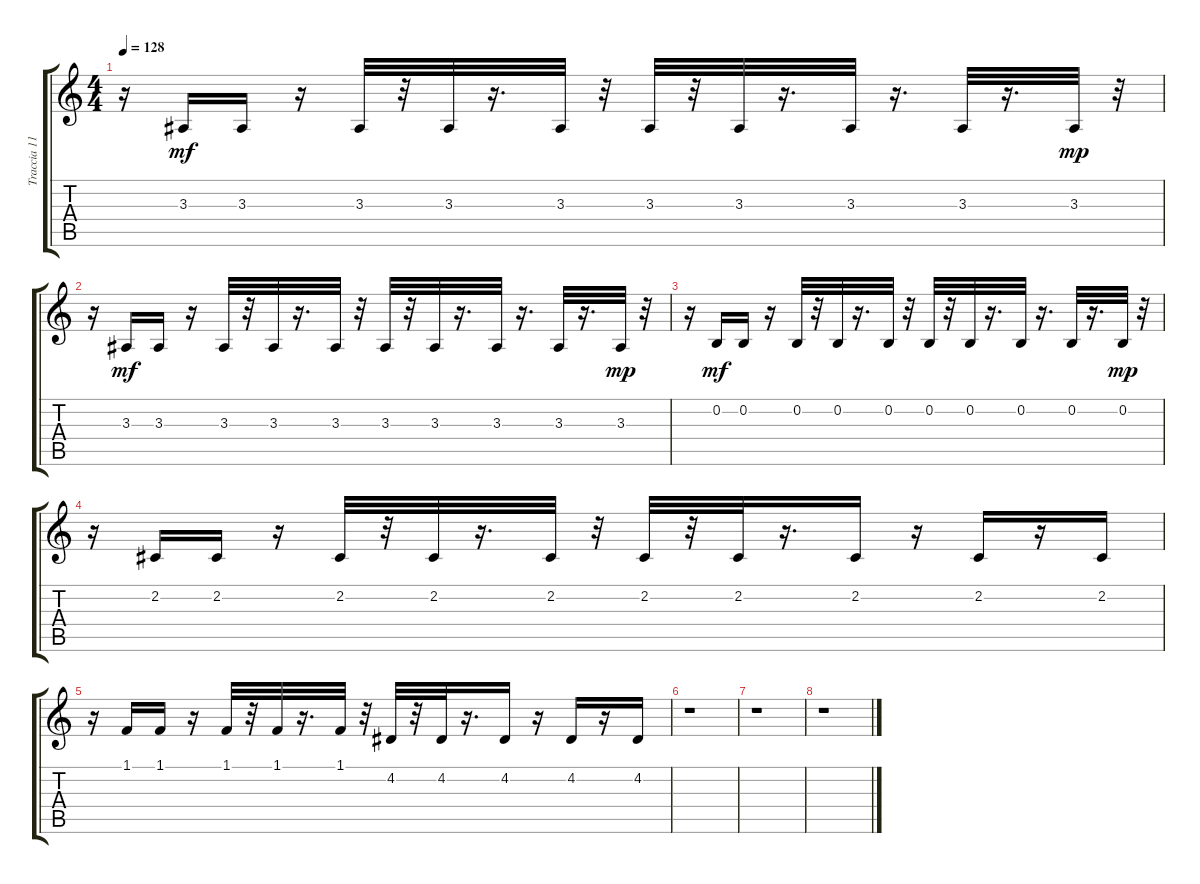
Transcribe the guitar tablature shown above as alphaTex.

\track ("Traccia 11" "Traccia 11") {instrument synthbrass1}
\staff {score tabs}
\tuning (E4 B3 G3 D3 A2 E2) {hide}
\ts (4 4)
\tempo 128
\clef g2
\ks c
r.16{dy mp} 3.3.16{dy mf} 3.3.16 r.16 3.3.32 r.32 3.3.32 r.16{d} 3.3.32 r.32 3.3.32 r.32 3.3.32 r.16{d} 3.3.32 r.16{d} 3.3.32 r.16{d} 3.3.32{dy mp} r.32 |
r.16 3.3.16{dy mf} 3.3.16 r.16 3.3.32 r.32 3.3.32 r.16{d} 3.3.32 r.32 3.3.32 r.32 3.3.32 r.16{d} 3.3.32 r.16{d} 3.3.32 r.16{d} 3.3.32{dy mp} r.32 |
r.16 0.2.16{dy mf} 0.2.16 r.16 0.2.32 r.32 0.2.32 r.16{d} 0.2.32 r.32 0.2.32 r.32 0.2.32 r.16{d} 0.2.32 r.16{d} 0.2.32 r.16{d} 0.2.32{dy mp} r.32 |
r.16 2.2.16 2.2.16 r.16 2.2.32 r.32 2.2.32 r.16{d} 2.2.32 r.32 2.2.32 r.32 2.2.32 r.16{d} 2.2.16 r.16 2.2.16 r.16 2.2.16 |
r.16 1.1.16 1.1.16 r.16 1.1.32 r.32 1.1.32 r.16{d} 1.1.32 r.32 4.2.32 r.32 4.2.32 r.16{d} 4.2.16 r.16 4.2.16 r.16 4.2.16 |
r.1 |
r.1 |
r.1
